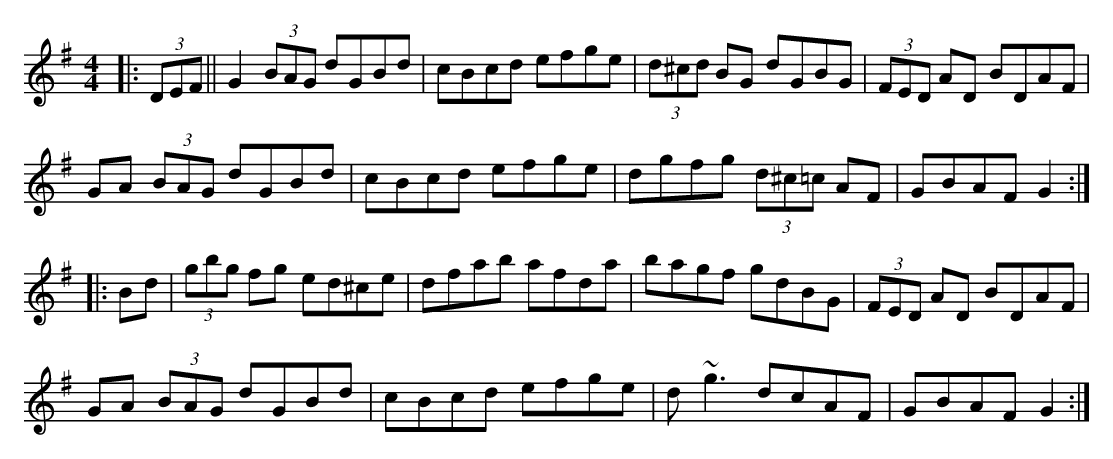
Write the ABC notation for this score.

X:1
M:4/4
K:G
|:(3DEF||G2 (3BAG dGBd|cBcd efge|(3d^cd BG dGBG|(3FED AD BDAF|
GA (3BAG dGBd|cBcd efge|dgfg (3d^c=c AF|GBAF G2:|
|:Bd|(3gbg fg ed^ce|dfab afda|bagf gdBG|(3FED AD BDAF|
GA (3BAG dGBd|cBcd efge|d~g3 dcAF|GBAF G2:|
